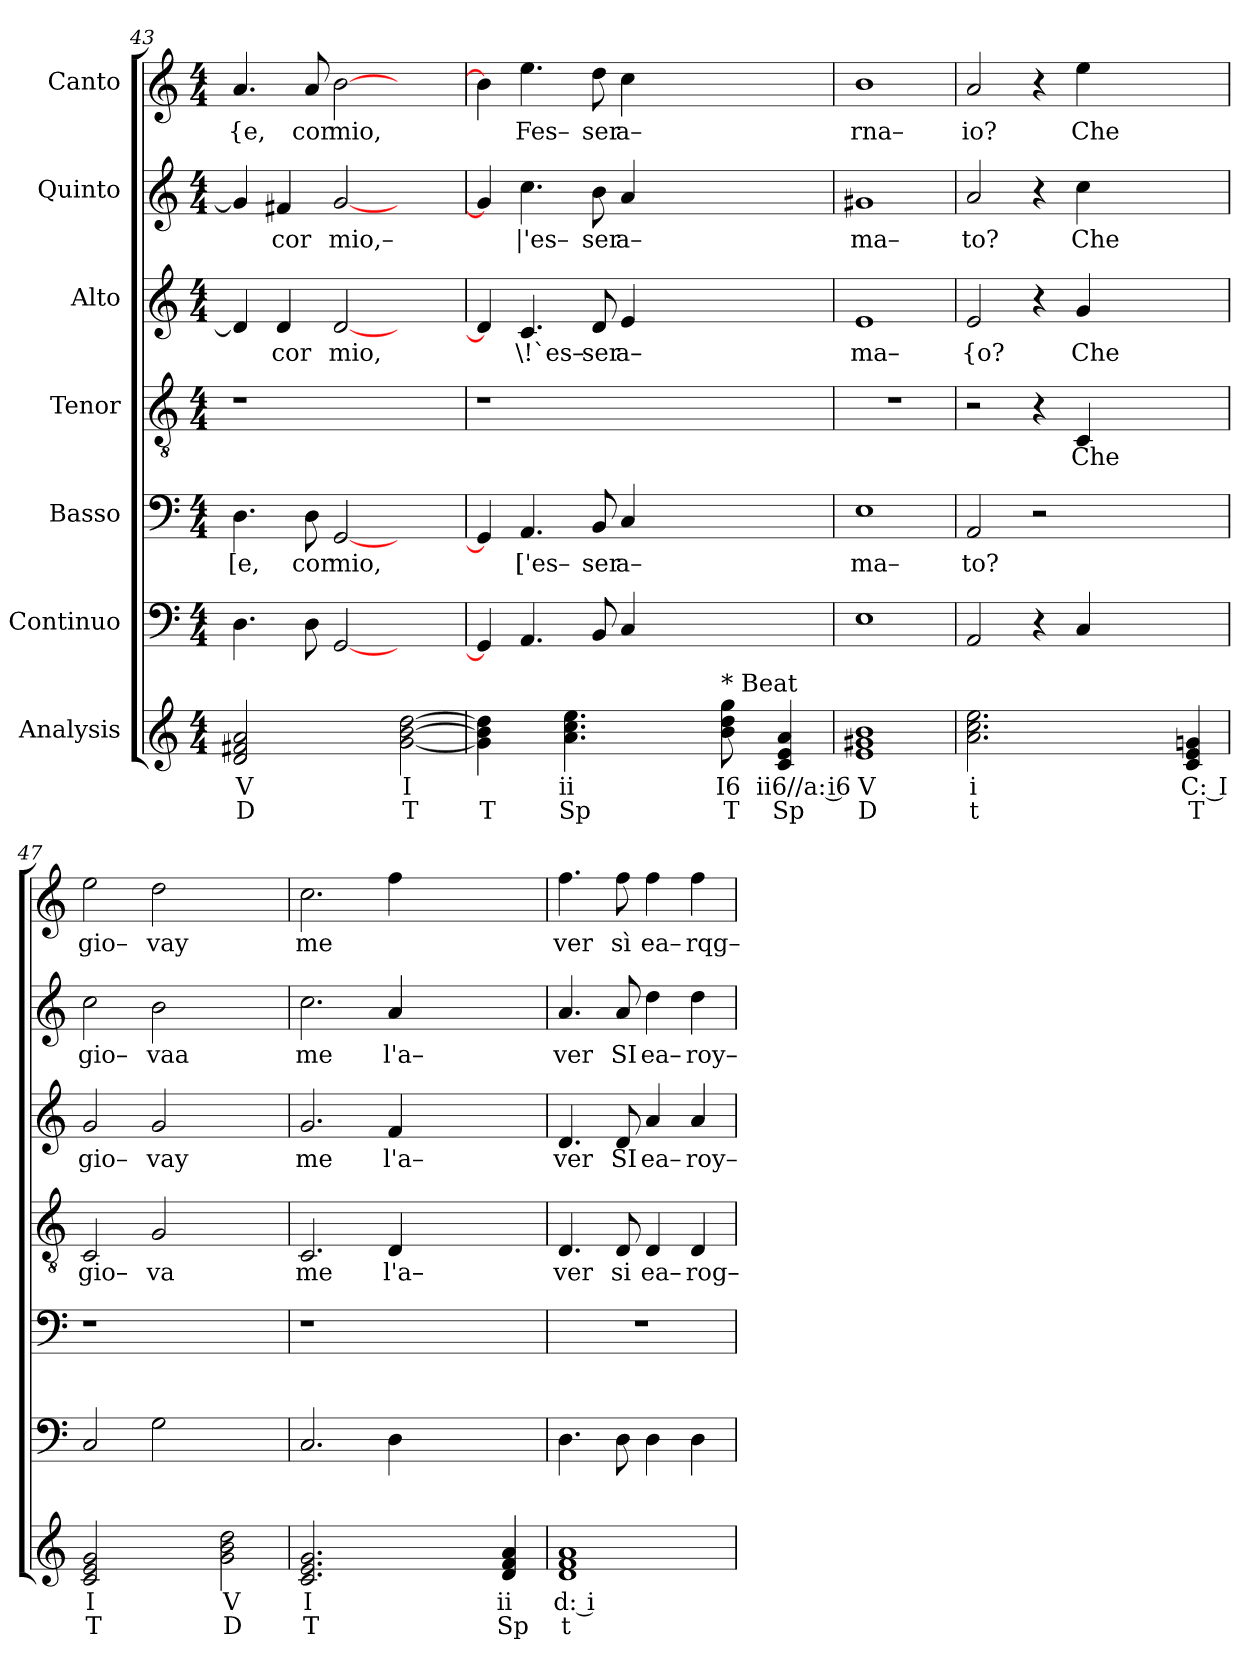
**kern	**text	**text	**kern	**kern	**text	**kern	**text	**kern	**text	**kern	**text	**kern	**text
*part7	*part7	*part7	*part6	*part5	*part5	*part4	*part4	*part3	*part3	*part2	*part2	*part1	*part1
*staff7	*staff7	*staff7	*staff6	*staff5	*staff5	*staff4	*staff4	*staff3	*staff3	*staff2	*staff2	*staff1	*staff1
*I"Analysis	*	*	*I"Continuo	*I"Basso	*	*I"Tenor	*	*I"Alto	*	*I"Quinto	*	*I"Canto	*
*	*	*	*clefF4	*clefF4	*	*clefGv2	*	*clefG2	*	*clefG2	*	*clefG2	*
*k[]	*	*	*k[]	*k[]	*	*k[]	*	*k[]	*	*k[]	*	*k[]	*
*M4/4	*	*	*M4/4	*M4/4	*	*M4/4	*	*M4/4	*	*M4/4	*	*M4/4	*
=43	=43	=43	=43	=43	=43	=43	=43	=43	=43	=43	=43	=43	=43
!	!	!	!	!	!LO:LY:b	!	!	!	!	!	!	!	!
!	!	!	!	!	!	!	!	!	!	!	!	!	!LO:LY:b
2d 2f#X 2a	V	D	4.D\	4.D\	[e,	1r	.	4d/]	.	4g/]	.	4.a/	{e,
!	!	!	!	!	!	!	!	!	!LO:LY:b	!	!	!	!
!	!	!	!	!	!	!	!	!	!	!	!LO:LY:b	!	!
.	.	.	.	.	.	.	.	4d/	cor	4f#X/	cor	.	.
!	!	!	!	!	!LO:LY:b	!	!	!	!	!	!	!	!
!	!	!	!	!	!	!	!	!	!	!	!	!	!LO:LY:b
.	.	.	8D\	8D\	cor	.	.	.	.	.	.	8a/	cor
!	!	!	!	!	!LO:LY:b	!	!	!	!	!	!	!	!
!	!	!	!	!	!	!	!	!	!LO:LY:b	!	!	!	!
!	!	!	!	!	!	!	!	!	!	!	!LO:LY:b	!	!
!	!	!	!	!	!	!	!	!	!	!	!	!	!LO:LY:b
2ryy	.	.	[2GG/	[2GG/	mio,	.	.	[2d/	mio,	[2g/	mio,–	[2b\	mio,
[2g [2b [2dd	I	T	2ryy	2ryy	.	2ryy	.	2ryy	.	2ryy	.	2ryy	.
=44	=44	=44	=44	=44	=44	=44	=44	=44	=44	=44	=44	=44	=44
4g] 4b] 4dd]	.	T	4GG/]	4GG/]	.	1r	.	4d/]	.	4g/]	.	4b\]	.
!	!	!	!	!	!LO:LY:b	!	!	!	!	!	!	!	!
!	!	!	!	!	!	!	!	!	!LO:LY:b	!	!	!	!
!	!	!	!	!	!	!	!	!	!	!	!LO:LY:b	!	!
!	!	!	!	!	!	!	!	!	!	!	!	!	!LO:LY:b
4ryy	.	.	4.AA/	4.AA/	['es–	.	.	4.c/	\!`es–	4.cc\	|'es–	4.ee\	Fes–
4.a 4.cc 4.ee	ii	Sp	.	.	.	.	.	.	.	.	.	.	.
!	!	!	!	!	!LO:LY:b	!	!	!	!	!	!	!	!
!	!	!	!	!	!	!	!	!	!LO:LY:b	!	!	!	!
!	!	!	!	!	!	!	!	!	!	!	!LO:LY:b	!	!
!	!	!	!	!	!	!	!	!	!	!	!	!	!LO:LY:b
.	.	.	8BB/	8BB/	ser	.	.	8d/	ser	8b\	ser	8dd\	ser
!	!	!	!	!	!LO:LY:b	!	!	!	!	!	!	!	!
!	!	!	!	!	!	!	!	!	!LO:LY:b	!	!	!	!
!	!	!	!	!	!	!	!	!	!	!	!LO:LY:b	!	!
!	!	!	!	!	!	!	!	!	!	!	!	!	!LO:LY:b
.	.	.	4C/	4C/	a–	.	.	4e/	a–	4a/	a–	4cc\	a–
4.ryy	.	.	.	.	.	.	.	.	.	.	.	.	.
.	.	.	2.ryy	2.ryy	.	2.ryy	.	2.ryy	.	2.ryy	.	2.ryy	.
!LO:TX:a:t=* Beat	!	!	!	!	!	!	!	!	!	!	!	!	!
8b 8dd 8gg	I6	T	.	.	.	.	.	.	.	.	.	.	.
8ryy	.	.	.	.	.	.	.	.	.	.	.	.	.
4c 4e 4a	ii6//a: i6	Sp	.	.	.	.	.	.	.	.	.	.	.
=45	=45	=45	=45	=45	=45	=45	=45	=45	=45	=45	=45	=45	=45
!	!	!	!	!	!LO:LY:b	!	!	!	!	!	!	!	!
!	!	!	!	!	!	!	!	!	!LO:LY:b	!	!	!	!
!	!	!	!	!	!	!	!	!	!	!	!LO:LY:b	!	!
!	!	!	!	!	!	!	!	!	!	!	!	!	!LO:LY:b
1e 1g#X 1b	V	D	1E	1E	ma–	1r	.	1e	ma–	1g#X	ma–	1b	rna–
=46	=46	=46	=46	=46	=46	=46	=46	=46	=46	=46	=46	=46	=46
!	!	!	!	!	!LO:LY:b	!	!	!	!	!	!	!	!
!	!	!	!	!	!	!	!	!	!LO:LY:b	!	!	!	!
!	!	!	!	!	!	!	!	!	!	!	!LO:LY:b	!	!
!	!	!	!	!	!	!	!	!	!	!	!	!	!LO:LY:b
2.a 2.cc 2.ee	i	t	2AA/	2AA/	to?	2r	.	2e/	{o?	2a/	to?	2a/	io?
.	.	.	4r	2r	.	4r	.	4r	.	4r	.	4r	.
!	!	!	!	!	!	!	!LO:LY:b	!	!	!	!	!	!
!	!	!	!	!	!	!	!	!	!LO:LY:b	!	!	!	!
!	!	!	!	!	!	!	!	!	!	!	!LO:LY:b	!	!
!	!	!	!	!	!	!	!	!	!	!	!	!	!LO:LY:b
2.ryy	.	.	4C/	.	.	4C/	Che	4g/	Che	4cc\	Che	4ee\	Che
.	.	.	2.ryy	2.ryy	.	2.ryy	.	2.ryy	.	2.ryy	.	2.ryy	.
4c 4e 4gn	C: I	T	.	.	.	.	.	.	.	.	.	.	.
=47	=47	=47	=47	=47	=47	=47	=47	=47	=47	=47	=47	=47	=47
!	!	!	!	!	!	!	!LO:LY:b	!	!	!	!	!	!
!	!	!	!	!	!	!	!	!	!LO:LY:b	!	!	!	!
!	!	!	!	!	!	!	!	!	!	!	!LO:LY:b	!	!
!	!	!	!	!	!	!	!	!	!	!	!	!	!LO:LY:b
2c 2e 2g	I	T	2C/	1r	.	2C/	gio–	2g/	gio–	2cc\	gio–	2ee\	gio–
!	!	!	!	!	!	!	!LO:LY:b	!	!	!	!	!	!
!	!	!	!	!	!	!	!	!	!LO:LY:b	!	!	!	!
!	!	!	!	!	!	!	!	!	!	!	!LO:LY:b	!	!
!	!	!	!	!	!	!	!	!	!	!	!	!	!LO:LY:b
2ryy	.	.	2G\	.	.	2G/	va	2g/	vay	2b\	vaa	2dd\	vay
2g 2b 2dd	V	D	2ryy	2ryy	.	2ryy	.	2ryy	.	2ryy	.	2ryy	.
=48	=48	=48	=48	=48	=48	=48	=48	=48	=48	=48	=48	=48	=48
!	!	!	!	!	!	!	!LO:LY:b	!	!	!	!	!	!
!	!	!	!	!	!	!	!	!	!LO:LY:b	!	!	!	!
!	!	!	!	!	!	!	!	!	!	!	!LO:LY:b	!	!
!	!	!	!	!	!	!	!	!	!	!	!	!	!LO:LY:b
2.c 2.e 2.g	I	T	2.C/	1r	.	2.C/	me	2.g/	me	2.cc\	me	2.cc\	me
!	!	!	!	!	!	!	!LO:LY:b	!	!	!	!	!	!
!	!	!	!	!	!	!	!	!	!LO:LY:b	!	!	!	!
!	!	!	!	!	!	!	!	!	!	!	!LO:LY:b	!	!
2.ryy	.	.	4D\	.	.	4D/	l'a–	4f/	l'a–	4a/	l'a–	4ff\	.
.	.	.	2.ryy	2.ryy	.	2.ryy	.	2.ryy	.	2.ryy	.	2.ryy	.
4d 4f 4a	ii	Sp	.	.	.	.	.	.	.	.	.	.	.
=49	=49	=49	=49	=49	=49	=49	=49	=49	=49	=49	=49	=49	=49
!	!	!	!	!	!	!	!LO:LY:b	!	!	!	!	!	!
!	!	!	!	!	!	!	!	!	!LO:LY:b	!	!	!	!
!	!	!	!	!	!	!	!	!	!	!	!LO:LY:b	!	!
!	!	!	!	!	!	!	!	!	!	!	!	!	!LO:LY:b
1d 1f 1a	d: i	t	4.D\	1r	.	4.D/	ver	4.d/	ver	4.a/	ver	4.ff\	ver
!	!	!	!	!	!	!	!LO:LY:b	!	!	!	!	!	!
!	!	!	!	!	!	!	!	!	!LO:LY:b	!	!	!	!
!	!	!	!	!	!	!	!	!	!	!	!LO:LY:b	!	!
!	!	!	!	!	!	!	!	!	!	!	!	!	!LO:LY:b
.	.	.	8D\	.	.	8D/	si	8d/	SI	8a/	SI	8ff\	sì
!	!	!	!	!	!	!	!LO:LY:b	!	!	!	!	!	!
!	!	!	!	!	!	!	!	!	!LO:LY:b	!	!	!	!
!	!	!	!	!	!	!	!	!	!	!	!LO:LY:b	!	!
!	!	!	!	!	!	!	!	!	!	!	!	!	!LO:LY:b
.	.	.	4D\	.	.	4D/	ea–	4a/	ea–	4dd\	ea–	4ff\	ea–
!	!	!	!	!	!	!	!LO:LY:b	!	!	!	!	!	!
!	!	!	!	!	!	!	!	!	!LO:LY:b	!	!	!	!
!	!	!	!	!	!	!	!	!	!	!	!LO:LY:b	!	!
!	!	!	!	!	!	!	!	!	!	!	!	!	!LO:LY:b
.	.	.	4D\	.	.	4D/	rog–	4a/	roy–	4dd\	roy–	4ff\	rqg–
=	=	=	=	=	=	=	=	=	=	=	=	=	=
*-	*-	*-	*-	*-	*-	*-	*-	*-	*-	*-	*-	*-	*-
